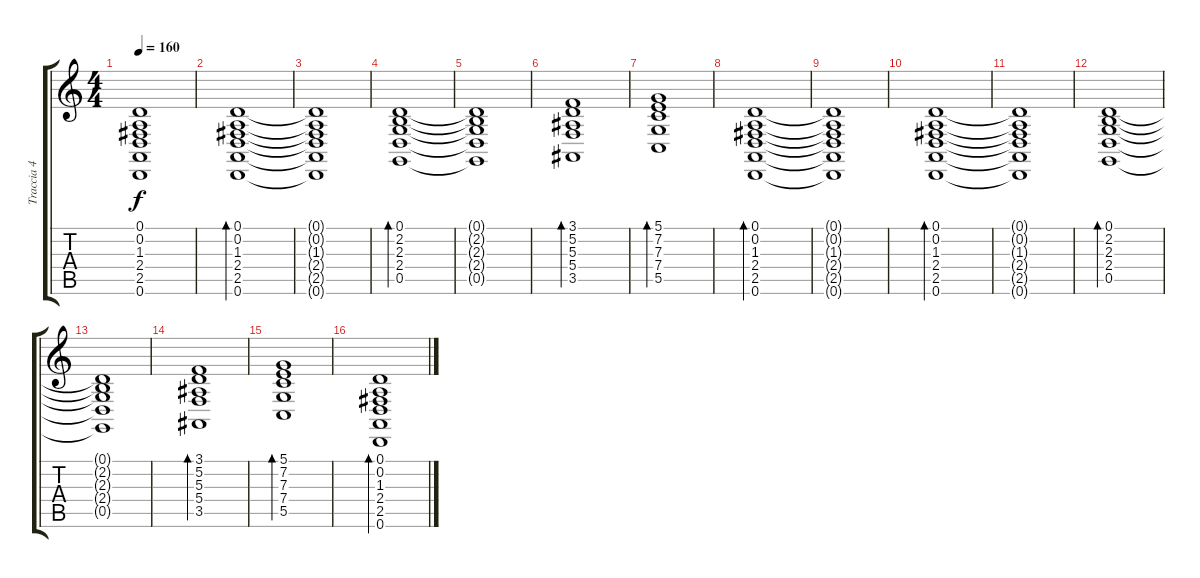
\track ("Traccia 4" "Traccia 4") {instrument acousticgrandpiano}
\staff {score tabs}
\tuning (D4 A3 F3 C3 G2 D2) {hide}
\ts (4 4)
\tempo 160
\clef g2
\ks c
(0.1{t} 0.2{t} 1.3{t} 2.4{t} 2.5{t} 0.6{t}).1{dy f} |
(0.1 0.2 1.3 2.4 2.5 0.6).1{bd 240} |
(0.1{t} 0.2{t} 1.3{t} 2.4{t} 2.5{t} 0.6{t}).1 |
(0.1 2.2 2.3 2.4 0.5).1{bd 240} |
(0.1{t} 2.2{t} 2.3{t} 2.4{t} 0.5{t}).1 |
(3.1 5.2 5.3 5.4 3.5).1{bd 240} |
(5.1 7.2 7.3 7.4 5.5).1{bd 240} |
(0.1 0.2 1.3 2.4 2.5 0.6).1{bd 240} |
(0.1{t} 0.2{t} 1.3{t} 2.4{t} 2.5{t} 0.6{t}).1 |
(0.1 0.2 1.3 2.4 2.5 0.6).1{bd 240} |
(0.1{t} 0.2{t} 1.3{t} 2.4{t} 2.5{t} 0.6{t}).1 |
(0.1 2.2 2.3 2.4 0.5).1{bd 240} |
(0.1{t} 2.2{t} 2.3{t} 2.4{t} 0.5{t}).1 |
(3.1 5.2 5.3 5.4 3.5).1{bd 240} |
(5.1 7.2 7.3 7.4 5.5).1{bd 240} |
(0.1 0.2 1.3 2.4 2.5 0.6).1{bd 240}
